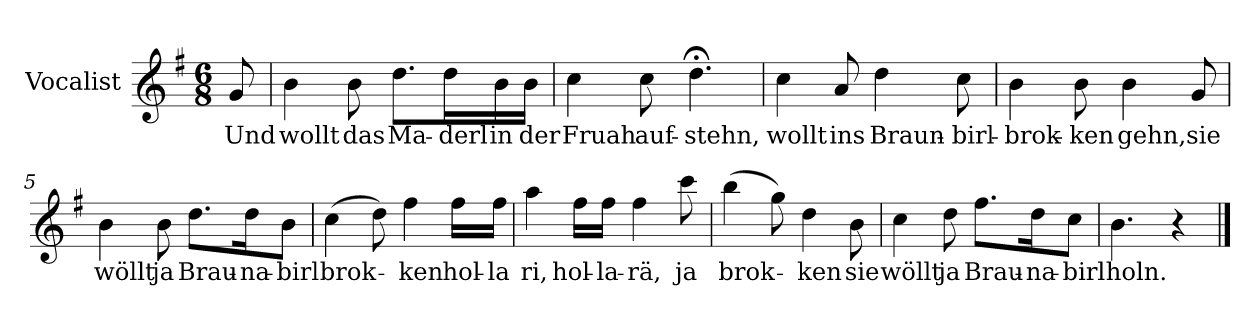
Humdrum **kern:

**kern	**text
*part1	*part1
*staff1	*staff1
*I"Vocalist	*
*k[f#]	*
*G:	*
*M6/8	*
=	=
8g	Und
=1	=1
4b	wollt
8b	das
8.ddL	Ma-
16ddL	-derl
16b	in
16bJJ	der
=2	=2
4cc	Fruah
8cc	auf-
4.dd;<	-stehn,
=3	=3
4cc	wollt
8a	ins
4dd	Braun-
8cc	-birl-
=4	=4
4b	-brok-
8b	-ken
4b	gehn,
8g	sie
=5	=5
4b	wöllt
8b	ja
8.ddL	Brau-
16ddK	-na-
8bJ	-birl
=6	=6
(4cc	brok-
8dd)	.
4ff#	-ken
16ff#LL	hol-
16ff#JJ	-la
=7	=7
4aa	ri,
16ff#LL	hol-
16ff#JJ	-la-
4ff#	-rä,
8ccc	ja
=8	=8
(4bb	brok-
8gg)	.
4dd	-ken
8b	sie
=9	=9
4cc	wöllt
8dd	ja
8.ff#L	Brau-
16ddK	-na-
8ccJ	-birl
=10	=10
4.b	holn.
4r	.
==	==
*-	*-
